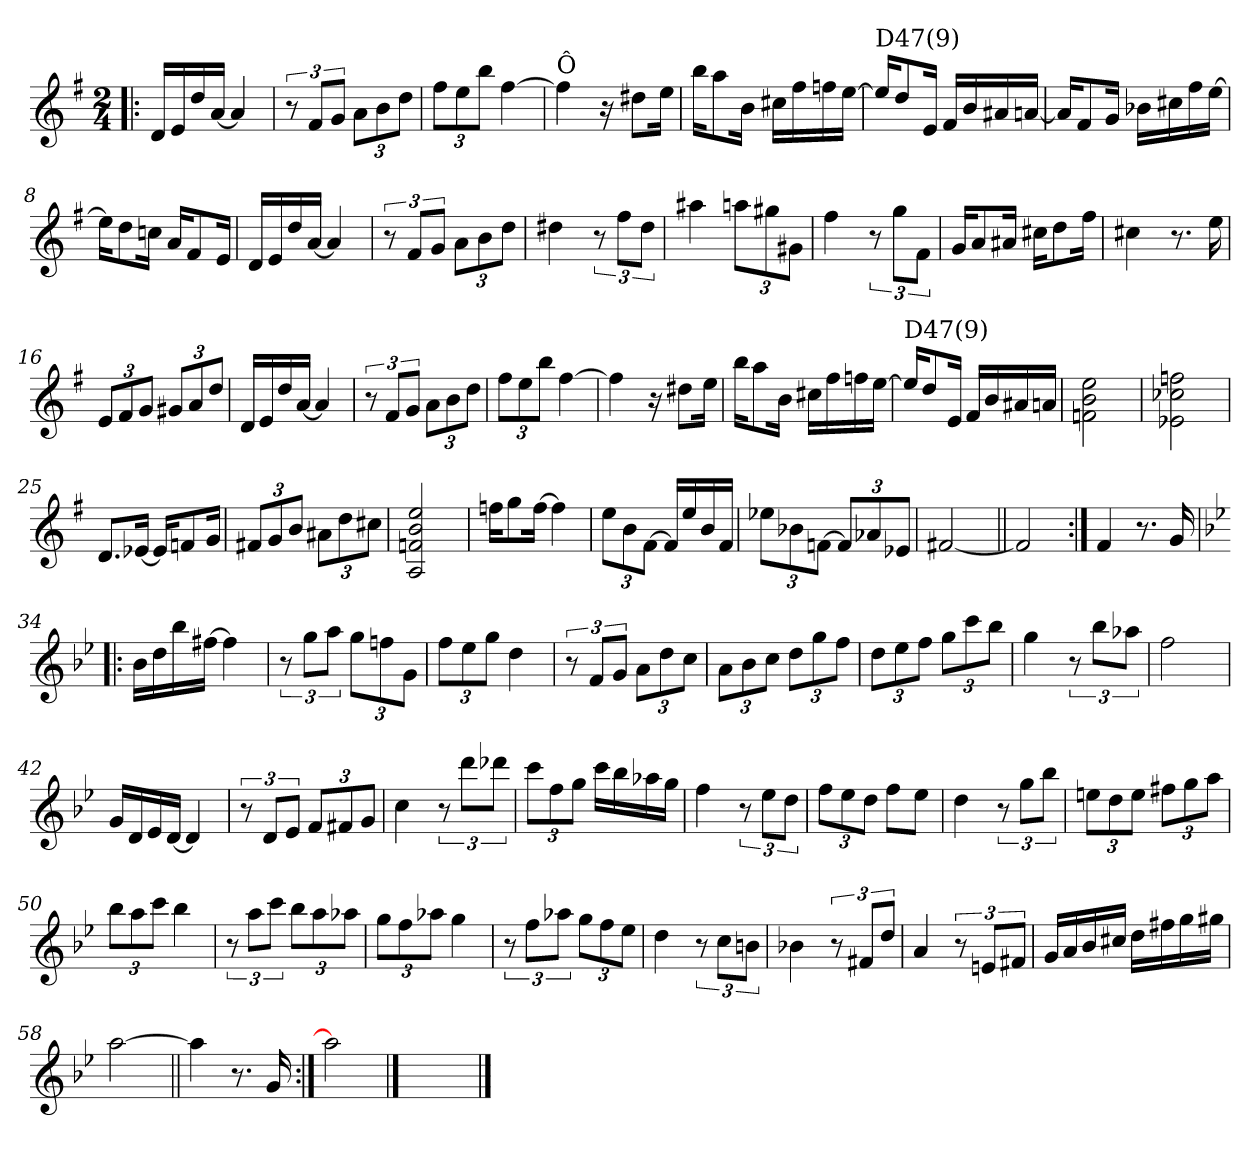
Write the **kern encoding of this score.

**kern
*part1
*staff1
*clefG2
*k[f#]
*G:
*M2/4
=1!|:
16d/LL
16e/
16dd/
[16a/JJ
4a/]
=2
12r
12f#/L
12g/J
12a\L
12b\
12dd\J
=3
12ff#\L
12ee\
12bb\J
[4ff#\
=4
!LO:TX:a:t=Ô
4ff#\]
16r
8dd#X\L
16ee\Jk
!!LO:LB:g=z
=5
16bb\KL
8aa\
16b\Jk
16cc#X\LL
16ff#\
16ffn\
[16ee\JJ
=6
!LO:TX:a:t=D47(9)
16ee/KL]
8dd/
16e/Jk
16f#/LL
16b/
16a#X/
[16an/JJ
=7
16a/KL]
8f#/
16g/Jk
16b-X\LL
16cc#X\
16ff#\
[16ee\JJ
=8
16ee\KL]
8dd\
16ccn\Jk
16a/KL
8f#/
16e/Jk
!!LO:LB:g=z
=9
16d/LL
16e/
16dd/
[16a/JJ
4a/]
=10
12r
12f#/L
12g/J
12a\L
12b\
12dd\J
=11
4dd#X\
12r
12ff#\L
12dd#\J
=12
4aa#X\
12aan\L
12gg#X\
12g#X\J
!!LO:LB:g=z
=13
4ff#\
12r
12gg\L
12f#\J
=14
16g/KL
8a/
16a#X/Jk
16cc#X\KL
8dd\
16ff#\Jk
=15
4cc#X\
8.r
16ee\
=16
12e/L
12f#/
12g/J
12g#X/L
12a/
12dd/J
!!LO:LB:g=z
=17
16d/LL
16e/
16dd/
[16a/JJ
4a/]
=18
12r
12f#/L
12g/J
12a\L
12b\
12dd\J
=19
12ff#\L
12ee\
12bb\J
[4ff#\
=20
4ff#\]
16r
8dd#X\L
16ee\Jk
!!LO:LB:g=z
=21
16bb\KL
8aa\
16b\Jk
16cc#X\LL
16ff#\
16ffn\
[16ee\JJ
=22
!LO:TX:a:t=D47(9)
16ee/KL]
8dd/
16e/Jk
16f#/LL
16b/
16a#X/
16an/JJ
=23
2fn\ 2b\ 2ee\
=24
2e-X\ 2cc-X\ 2ffn\
=25
8.d/L
[16e-X/Jk
16e-/KL]
8fn/
16g/Jk
!!LO:LB:g=z
=26
12f#X/L
12g/
12b/J
12a#X\L
12dd\
12cc#X\J
=27
2A/ 2fn/ 2b/ 2ee/
=28
16ffn\KL
8gg\
[16ff\Jk
4ff\]
=29
12ee\L
12b\
[12f#\J
16f#/LL]
16ee/
16b/
16f#/JJ
!!LO:LB:g=z
=30
12ee-X\L
12b-X\
[12fn\J
12f/L]
12a-X/
12e-X/J
=31
[2f#X/
=32||
2f#/]
=33:|!
(<4f#/
8.r
16g/
!!LO:PB:g=z
=34!|:
*k[b-e-]
*B-:
16b-\LL
16dd\
16bb-\
[16ff#X\JJ
4ff#\]
=35
12r
12gg\L
12aa\J
12gg\L
12ffn\
12g\J
=36
12ff\L
12ee-\
12gg\J
4dd\
=37
12r
12f/L
12g/J
12a\L
12dd\
12cc\J
!!LO:LB:g=z
=38
12a\L
12b-\
12cc\J
12dd\L
12gg\
12ff\J
=39
12dd\L
12ee-\
12ff\J
12gg\L
12ccc\
12bb-\J
=40
4gg\
12r
12bb-\L
12aa-X\J
=41
2ff\
!!LO:LB:g=z
=42
16g/LL
16d/
16e-/
[16d/JJ
4d/]
=43
12r
12d/L
12e-/J
12f/L
12f#X/
12g/J
=44
4cc\
12r
12ddd\L
12ddd-X\J
=45
12ccc\L
12ff\
12gg\J
16ccc\LL
16bb-\
16aa-X\
16gg\JJ
!!LO:LB:g=z
=46
4ff\
12r
12ee-\L
12dd\J
=47
12ff\L
12ee-\
12dd\J
8ff\L
8ee-\J
=48
4dd\
12r
12gg\L
12bb-\J
=49
12een\L
12dd\
12ee\J
12ff#X\L
12gg\
12aa\J
!!LO:LB:g=z
=50
12bb-\L
12aa\
12ccc\J
4bb-\
=51
12r
12aa\L
12ccc\J
12bb-\L
12aa\
12aa-X\J
=52
12gg\L
12ff\
12aa-X\J
4gg\
=53
12r
12ff\L
12aa-X\J
12gg\L
12ff\
12ee-\J
!!LO:LB:g=z
=54
4dd\
12r
12cc\L
12bn\J
=55
4b-X\
12r
12f#X/L
12dd/J
=56
4a/
12r
12en/L
12f#X/J
=57
16g/LL
16a/
16b-/
16cc#X/JJ
16dd\LL
16ff#X\
16gg\
16gg#X\JJ
!!LO:LB:g=z
=58
[2aa\
=59||
4aa\]
8.r
16g/
=60:|!
2aa\]
==61
*stria0
2ryy
==
*-
